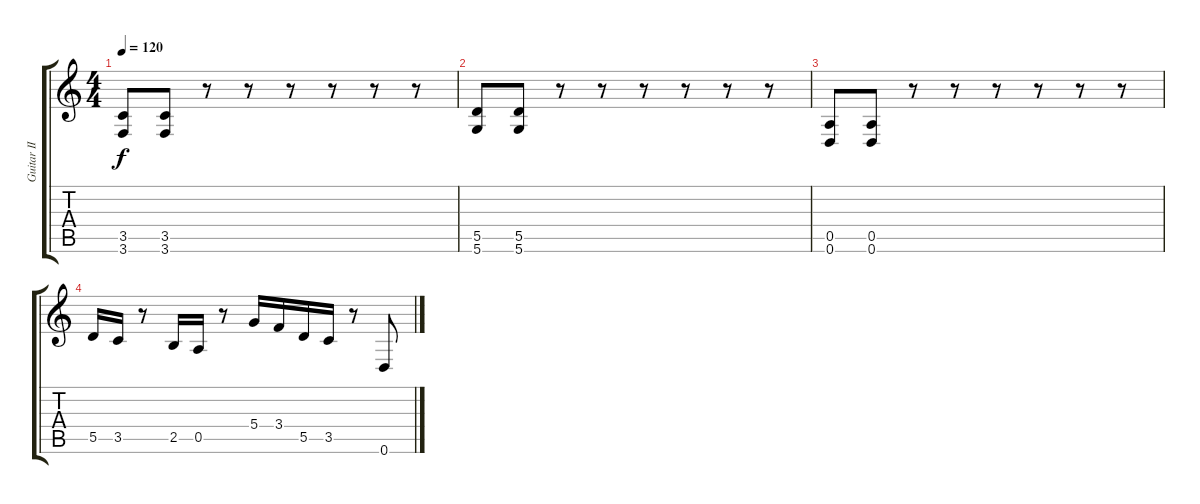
\track ("Guitar II" "Guitar II") {instrument overdrivenguitar}
\staff {score tabs}
\tuning (E4 B3 G3 D3 A2 D2) {hide}
\ts (4 4)
\tempo 120
\clef g2
\ks c
(3.5 3.6).8{dy f} (3.5 3.6).8 r.8 r.8 r.8 r.8 r.8 r.8 |
(5.5 5.6).8 (5.5 5.6).8 r.8 r.8 r.8 r.8 r.8 r.8 |
(0.5 0.6).8 (0.5 0.6).8 r.8 r.8 r.8 r.8 r.8 r.8 |
5.5.16 3.5.16 r.8 2.5.16 0.5.16 r.8 5.4.16 3.4.16 5.5.16 3.5.16 r.8 0.6.8
